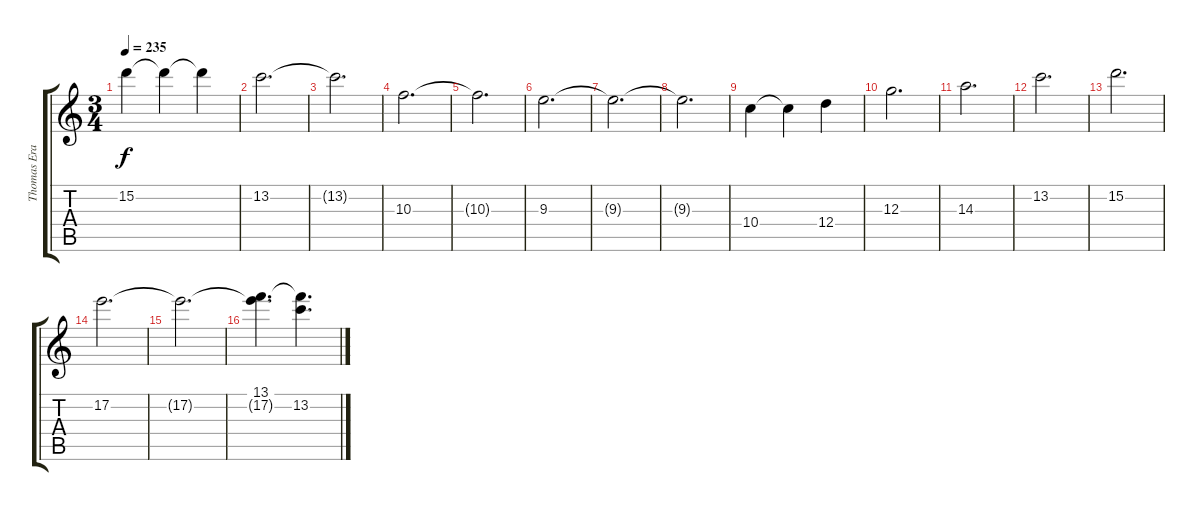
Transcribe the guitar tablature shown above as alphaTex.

\track ("Thomas Erak(Right) + Solo" "Thomas Era") {instrument distortionguitar}
\staff {score tabs}
\tuning (E4 B3 G3 D3 A2 E2) {hide}
\ts (3 4)
\tempo 235
\clef g2
\ks c
15.2.4{dy f} 15.2{t}.4 15.2{t}.4 |
13.2.2{d} |
13.2{t}.2{d} |
10.3.2{d} |
10.3{t}.2{d} |
9.3.2{d} |
9.3{t}.2{d} |
9.3{t}.2{d} |
10.4.4 10.4{t}.4 12.4.4 |
12.3.2{d} |
14.3.2{d} |
13.2.2{d} |
15.2.2{d} |
17.2.2{d} |
17.2{t}.2{d} |
(13.1 17.2{t}).4{d} (13.1{t} 13.2).4{d}
